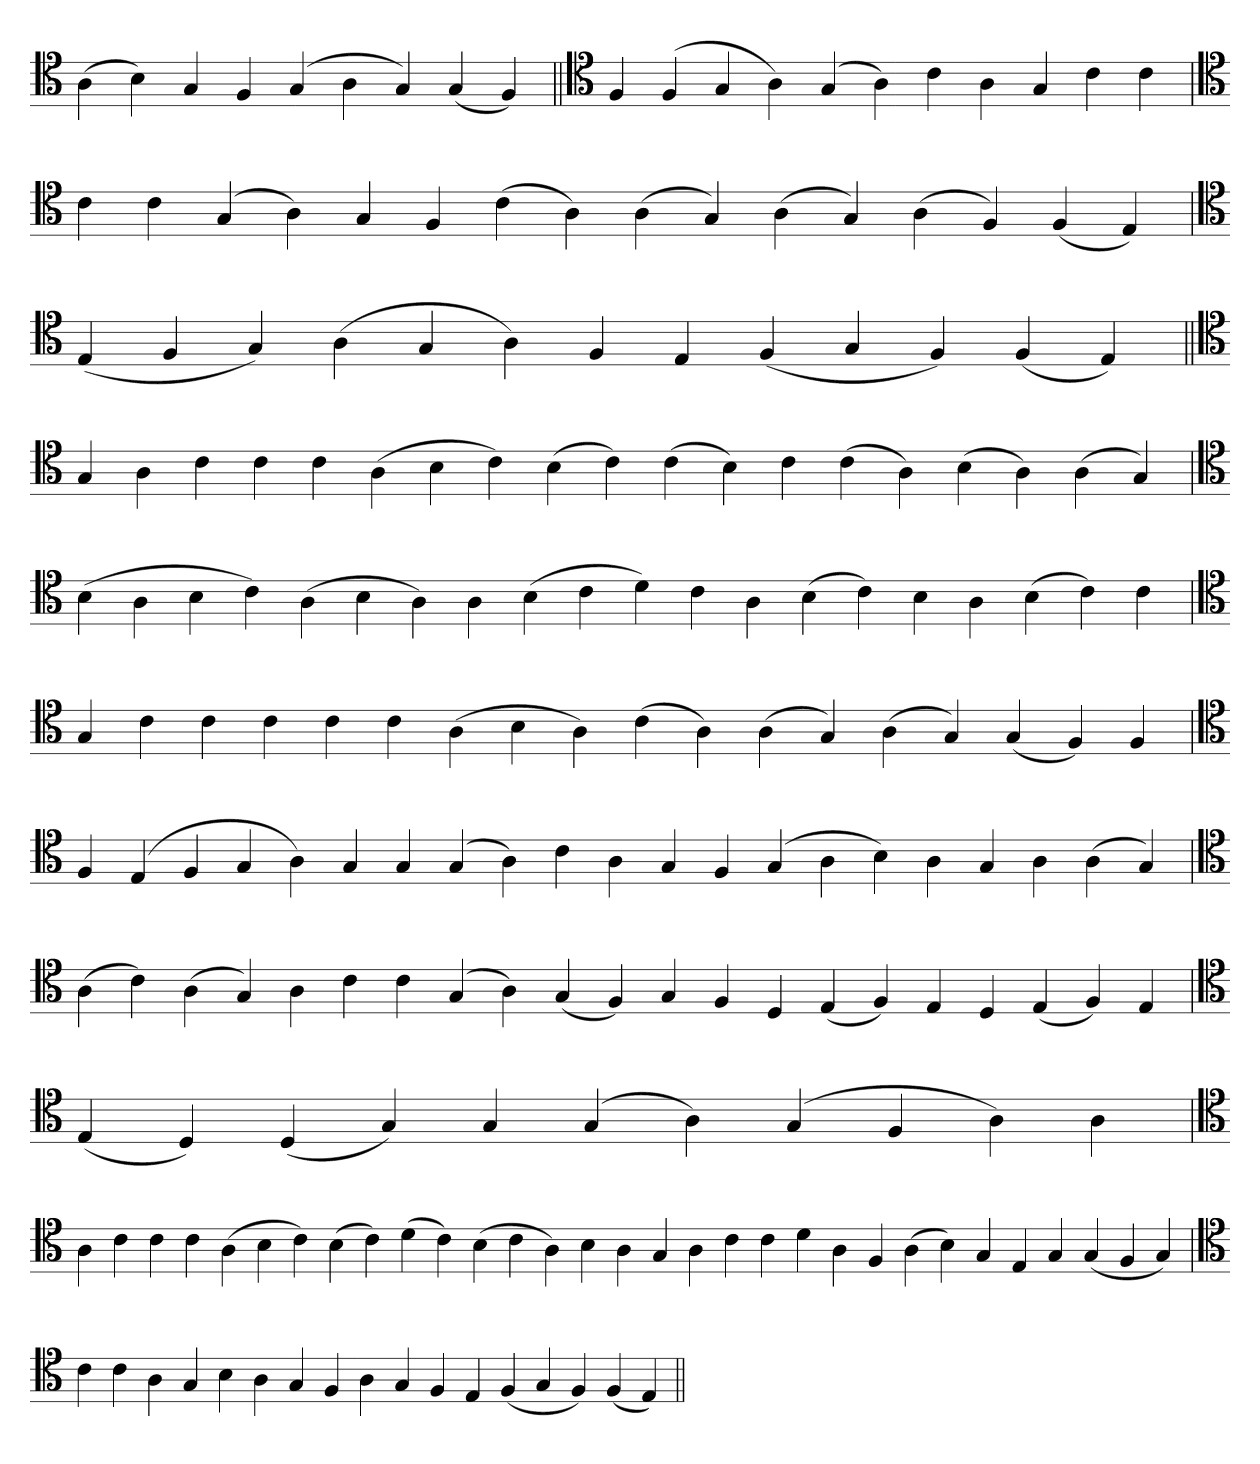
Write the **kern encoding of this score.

**kern
*part1
*staff1
*clefC4
=
(4A
4B)
4G
4F
(4G
4A
4G)
(4G
4F)
=||
*clefC4
4F
(4F
4G
4A)
(4G
4A)
4c
4A
4G
4c
4c
=`
*clefC4
4c
4c
(4G
4A)
4G
4F
(4c
4A)
(4A
4G)
(4A
4G)
(4A
4F)
(4F
4E)
='
*clefC4
(4E
4F
4G)
(4A
4G
4A)
4F
4E
(4F
4G
4F)
(4F
4E)
=||
*clefC4
4G
4A
4c
4c
4c
(4A
4B
4c)
(4B
4c)
(4c
4B)
4c
(4c
4A)
(4B
4A)
(4A
4G)
=`
*clefC4
(4B
4A
4B
4c)
(4A
4B
4A)
4A
(4B
4c
4d)
4c
4A
(4B
4c)
4B
4A
(4B
4c)
4c
='
*clefC4
4G
4c
4c
4c
4c
4c
(4A
4B
4A)
(4c
4A)
(4A
4G)
(4A
4G)
(4G
4F)
4F
=`
*clefC4
4F
(4E
4F
4G
4A)
4G
4G
(4G
4A)
4c
4A
4G
4F
(4G
4A
4B)
4A
4G
4A
(4A
4G)
=
*clefC4
(4A
4c)
(4A
4G)
4A
4c
4c
(4G
4A)
(4G
4F)
4G
4F
4D
(4E
4F)
4E
4D
(4E
4F)
4E
='
*clefC4
(4E
4D)
(4D
4G)
4G
(4G
4A)
(4G
4F
4A)
4A
=`
*clefC4
4A
4c
4c
4c
(4A
4B
4c)
(4B
4c)
(4d
4c)
(4B
4c
4A)
4B
4A
4G
4A
4c
4c
4d
4A
4F
(4A
4B)
4G
4E
4G
(4G
4F
4G)
=`
*clefC4
4c
4c
4A
4G
4B
4A
4G
4F
4A
4G
4F
4E
(4F
4G
4F)
(4F
4E)
=||
*-
